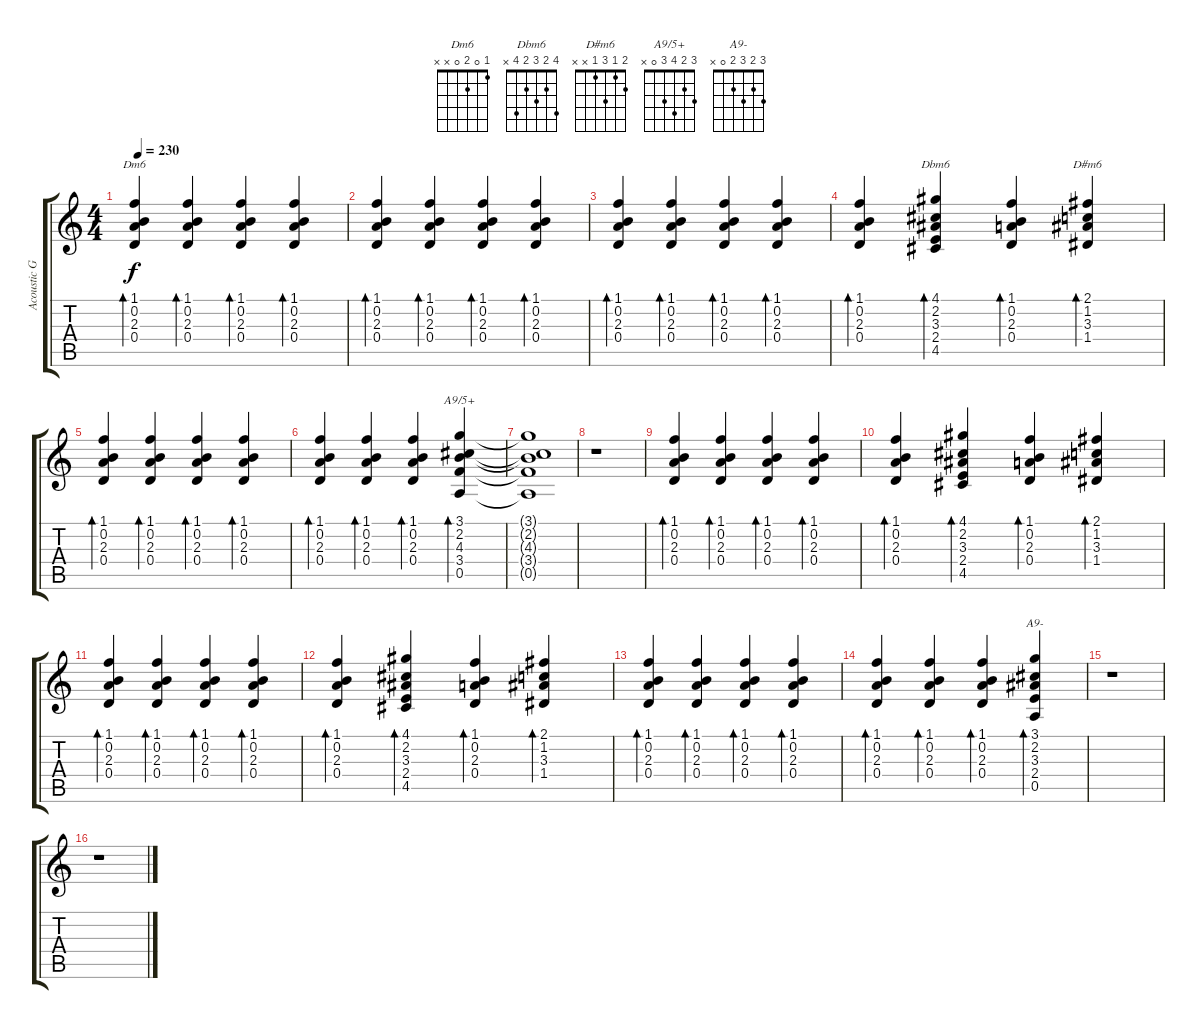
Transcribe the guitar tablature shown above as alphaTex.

\track ("Acoustic Guitar" "Acoustic G") {instrument acousticguitarnylon}
\staff {score tabs}
\tuning (E4 B3 G3 D3 A2 E2) {hide}
\chord ("Dm6" 1 0 2 0 x x)
\chord ("Dbm6" 4 2 3 2 4 x)
\chord ("D#m6" 2 1 3 1 x x)
\chord ("A9/5+" 3 2 4 3 0 x)
\chord ("A9-" 3 2 3 2 0 x)
\ts (4 4)
\tempo 230
\clef g2
\ks c
(1.1 0.2 2.3 0.4).4{bd 120 ch "Dm6" dy f instrument acousticguitarnylon} (1.1 0.2 2.3 0.4).4{bd 120} (1.1 0.2 2.3 0.4).4{bd 120} (1.1 0.2 2.3 0.4).4{bd 120} |
(1.1 0.2 2.3 0.4).4{bd 120} (1.1 0.2 2.3 0.4).4{bd 120} (1.1 0.2 2.3 0.4).4{bd 240} (1.1 0.2 2.3 0.4).4{bd 240} |
(1.1 0.2 2.3 0.4).4{bd 240} (1.1 0.2 2.3 0.4).4{bd 240} (1.1 0.2 2.3 0.4).4{bd 240} (1.1 0.2 2.3 0.4).4{bd 240} |
(1.1 0.2 2.3 0.4).4{bd 240} (4.1 2.2 3.3 2.4 4.5).4{bd 240 ch "Dbm6"} (1.1 0.2 2.3 0.4).4{bd 240} (2.1 1.2 3.3 1.4).4{bd 240 ch "D#m6"} |
(1.1 0.2 2.3 0.4).4{bd 240} (1.1 0.2 2.3 0.4).4{bd 240} (1.1 0.2 2.3 0.4).4{bd 240} (1.1 0.2 2.3 0.4).4{bd 240} |
(1.1 0.2 2.3 0.4).4{bd 240} (1.1 0.2 2.3 0.4).4{bd 240} (1.1 0.2 2.3 0.4).4{bd 240} (3.1 2.2 4.3 3.4 0.5).4{bd 240 ch "A9/5+"} |
(3.1{t} 2.2{t} 4.3{t} 3.4{t} 0.5{t}).1 |
r.1 |
(1.1 0.2 2.3 0.4).4{bd 240} (1.1 0.2 2.3 0.4).4{bd 240} (1.1 0.2 2.3 0.4).4{bd 120} (1.1 0.2 2.3 0.4).4{bd 240} |
(1.1 0.2 2.3 0.4).4{bd 240} (4.1 2.2 3.3 2.4 4.5).4{bd 240} (1.1 0.2 2.3 0.4).4{bd 240} (2.1 1.2 3.3 1.4).4{bd 240} |
(1.1 0.2 2.3 0.4).4{bd 240} (1.1 0.2 2.3 0.4).4{bd 240} (1.1 0.2 2.3 0.4).4{bd 240} (1.1 0.2 2.3 0.4).4{bd 240} |
(1.1 0.2 2.3 0.4).4{bd 240} (4.1 2.2 3.3 2.4 4.5).4{bd 240} (1.1 0.2 2.3 0.4).4{bd 240} (2.1 1.2 3.3 1.4).4{bd 240} |
(1.1 0.2 2.3 0.4).4{bd 240} (1.1 0.2 2.3 0.4).4{bd 240} (1.1 0.2 2.3 0.4).4{bd 240} (1.1 0.2 2.3 0.4).4{bd 240} |
(1.1 0.2 2.3 0.4).4{bd 240} (1.1 0.2 2.3 0.4).4{bd 240} (1.1 0.2 2.3 0.4).4{bd 240} (3.1 2.2 3.3 2.4 0.5).4{bd 240 ch "A9-"} |
r.1 |
r.1
